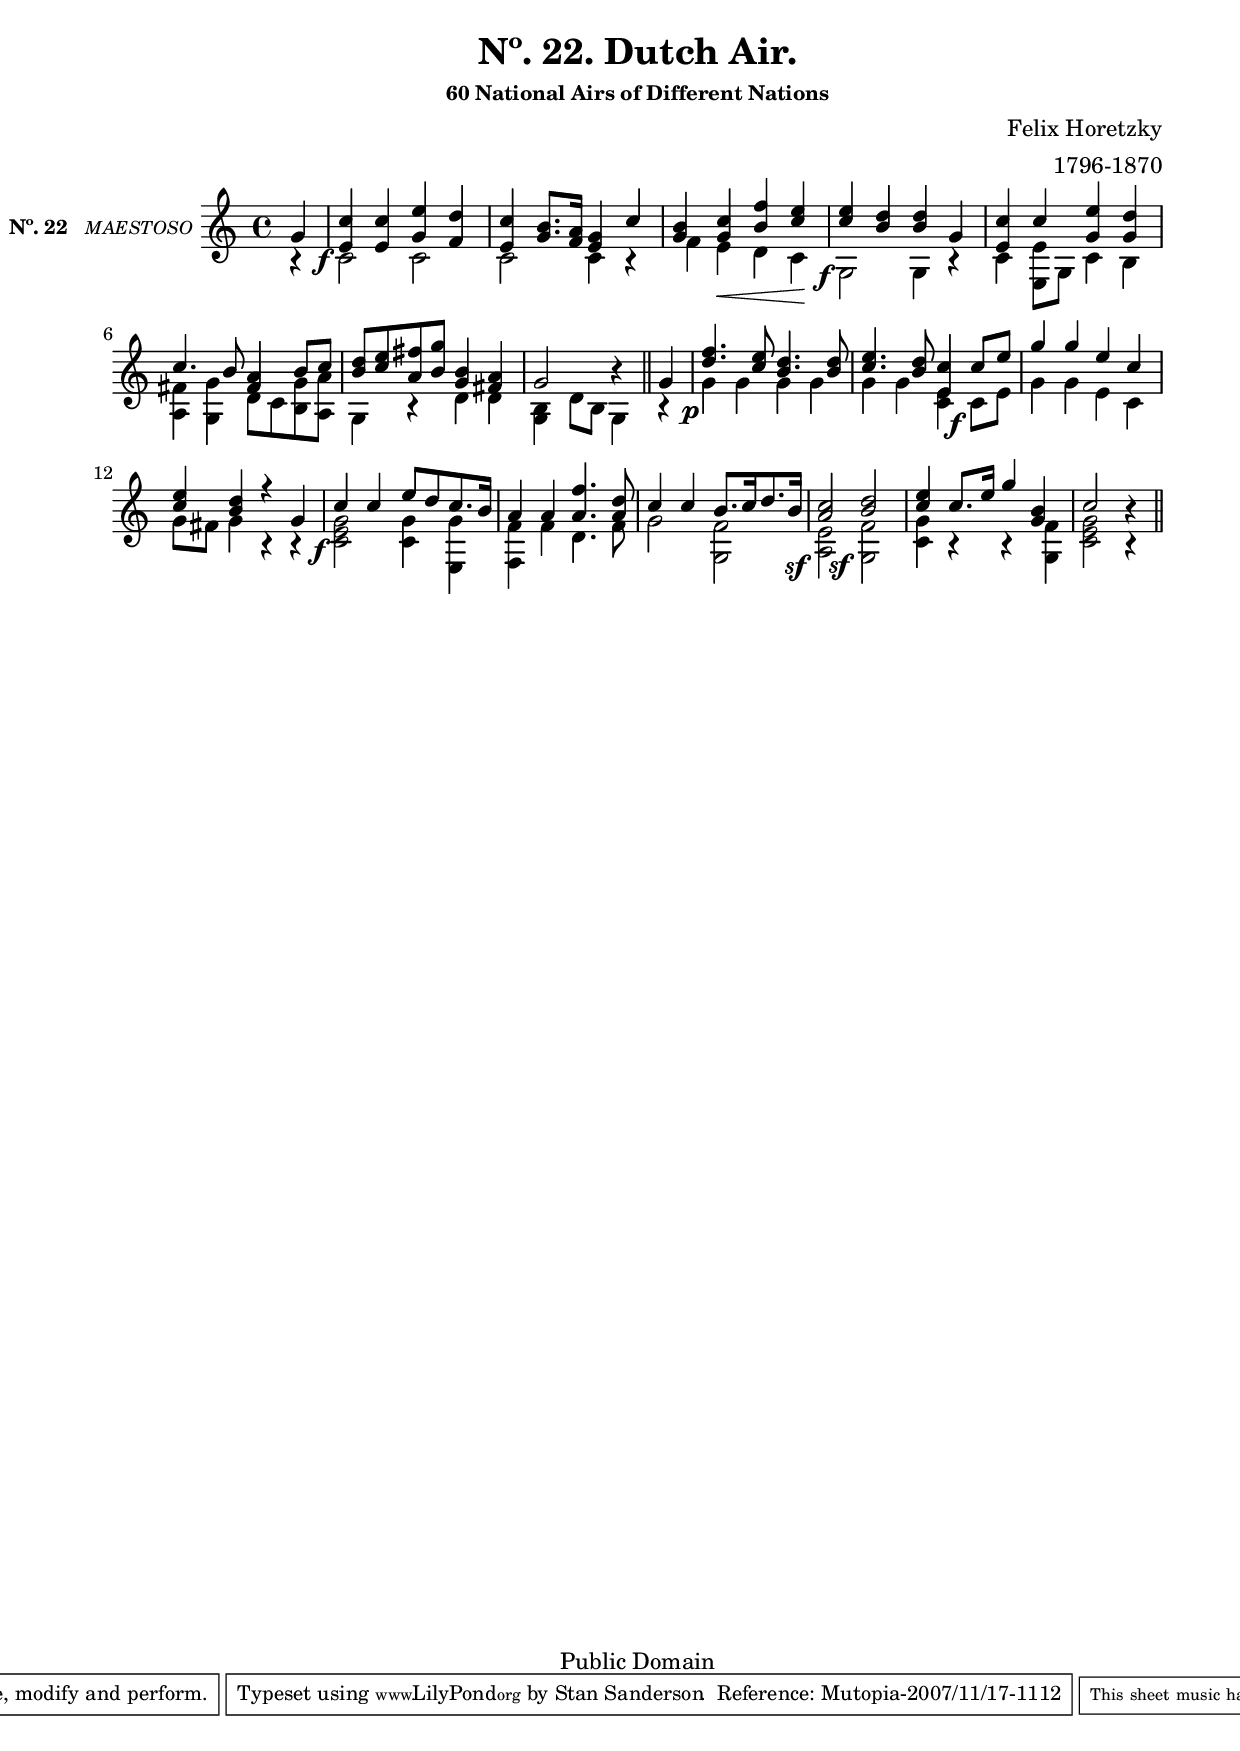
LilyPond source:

% Entered on Nov 7, 2007
\version "2.11.34"
%#(set-global-staff-size 17) 

\paper {
%	#(set-paper-size "a4")
%	#(set-paper-size "letter")
	left-margin = 0.75 \in
	line-width = 7.0 \in
	between-system-padding = #2.0
	between-system-space = #2.0
	ragged-last-bottom = ##t 
	ragged-bottom = ##f
}

\header {
	title = "Nº. 22. Dutch Air."
	subtitle = ""
	subsubtitle = "60 National Airs of Different Nations"
	composer = \markup{\column \right-align 
	{\line {Felix Horetzky} 1796-1870}}
	meter = ""
% MUTOPIA
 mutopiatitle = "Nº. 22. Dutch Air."
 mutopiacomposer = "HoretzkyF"
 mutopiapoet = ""
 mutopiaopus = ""
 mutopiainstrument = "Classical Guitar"
 date = "unk"
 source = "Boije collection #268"
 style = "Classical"
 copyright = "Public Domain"
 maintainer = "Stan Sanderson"
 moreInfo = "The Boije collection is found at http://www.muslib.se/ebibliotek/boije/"
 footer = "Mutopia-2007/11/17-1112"
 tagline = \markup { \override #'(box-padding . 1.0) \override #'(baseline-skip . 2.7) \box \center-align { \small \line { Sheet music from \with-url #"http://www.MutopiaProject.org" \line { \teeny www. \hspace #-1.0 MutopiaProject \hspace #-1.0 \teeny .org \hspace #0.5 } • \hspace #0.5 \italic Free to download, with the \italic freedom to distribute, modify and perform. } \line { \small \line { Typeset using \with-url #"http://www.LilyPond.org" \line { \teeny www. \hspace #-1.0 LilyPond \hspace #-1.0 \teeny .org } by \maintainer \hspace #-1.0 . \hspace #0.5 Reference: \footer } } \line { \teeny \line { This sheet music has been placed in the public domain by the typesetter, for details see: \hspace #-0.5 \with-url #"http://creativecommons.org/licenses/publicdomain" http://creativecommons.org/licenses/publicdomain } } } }
}

%%%%%%%%%%%%%%%%%%%%%%%%%%%%%%%%%%%%
%%
%% Source & comments
%%	
%%  	Felix Horetzky was born in Horyszów Ruski, Poland, January 1, 1796.
%%	Little is known about he came to the guitar. He traveled to Vienna
%%	to study under master guitarrist, Mauro Giuliani. He traveled
%%  	extensively in Europe as a concert performer and teacher. He wrote
%%  	between 100 and 150 pieces for the guitar. He died in Edinburgh
%%  	on October 6, 1870.
%%
%%	This piece is from #268, "60 National Airs of Different Nations",
%%	in the Boije collection and is in the public domain.
%%	
%%	<http://www.muslib.se/ebibliotek/boije/>
%%	Publisher: Chappell (London), no date given.
%%
%%	Carl Boije (1849-1923) was an amateur guitarist whose vast collection
%%	was donated to the State Library of Sweden after his death.
%%
%%	The dynamic markings for the most part follow the original score; obvious
%%	notation errors have been corrected.
%%
%%%%%%%%%%%%%%%%%%%%%%%%%%%%%%%%%%%%

\include "english.ly"

%%%% shortcuts

dol = \markup { \smaller\italic "dolce."}
cres = \markup{\smaller\italic"cresc:"}
cress = \markup{\tiny\smaller\italic"cresc:"}
espr = \markup{\smaller\italic"espres:"}
rit = \markup{\smaller\italic"ritart:"}
atem = \markup{\smaller\italic"a tempo:"}
smz = \markup{\smaller\italic"smorz:"} % smorzando
showTup = { \override TupletNumber #'transparent = ##f
		\override TupletBracket #'transparent = ##f }
hideTup = { \override TupletNumber #'transparent = ##t
		\override TupletBracket #'transparent = ##t }
seg = \markup {\smaller \smaller \musicglyph #"scripts.segno"}
cod = \markup {\smaller \vcenter "to" \hspace #0.7 \smaller \vcenter \musicglyph #"scripts.coda"}
toseg = \markup { \bold \vcenter "to" \hspace #0.7 \vcenter \smaller \musicglyph #"scripts.segno" }
fin = \markup {\smaller \smaller \bold \italic "Fine."}		
I = \once \override NoteColumn #'ignore-collision = ##t
sdu = \once \override Stem #'direction = #UP
sdd = \once \override Stem #'direction = #DOWN

%% End shortcuts


%%%%%%%%%%
%% Reminders
%
%    \once \override DynamicText #'extra-offset = #'(-3.75 . 5.5)
%    \once \override TextScript #'extra-offset = #'( 0.8 . -2.3 )
%    \once \override Stem #'length-fraction = #0.8
%    \once \override Beam #'positions = #'(-2.2 . -3.0)
%
%%%%%%%%%%

upper = \relative c''{
	\set Staff.instrumentName=\markup{ \center-align 
	{\smaller\bold "Nº. 22  " \smaller\smaller\italic "MAESTOSO " 
	}}
	\partial 4*1 g4 |
	<c e,> <c e,> <e g,> <d f,> |
	<c e,> <b g>8. <a f>16 <g e>4 c |
	<b g> <c g> <f b,> <e c> |
	<e c> <d b> <d b> g, |
	<c e,> c <e g,> <d g,> |
	c4. b8 <a fs>4 b8 c |
	<d b>[ <e c> <fs a,> <g b,>] <b, g>4 <a fs> |
	g2 b4\rest \bar "||"
	
	g4 |
	<f' d>4. <e c>8 <d b>4. <d b>8 |
	<e c>4. <d b>8 <c e,>4 c8 e |
	g4 g e c |
	<e c> <d b> r g, |
	c c e8[ d c8. b16] |
	a4 a <f' a,>4. <d a>8 |
	c4 c b8.[ c16 d8. b16] |
	<c a>2 <d b> |
	<e c>4 c8. e16 g4 <b,g> |
	c2 b4\rest
}


lower = \relative c' { 
	\override Staff.NoteCollision 
	#'merge-differently-headed = ##t
	\set fingeringOrientations = #'(left)
	\partial 4*1 b4\rest |
	\once \override DynamicText #'extra-offset = #'(-2.2 . 2.0)
	c2_\f c |
	c c4 b\rest |
	f' e_\< d c\! |
	\once \override DynamicText #'extra-offset = #'(-2.2 . 2.0)
	g2_\f g4 b\rest |
	c <e e,>8 g, c4 b |
	<fs' a,> <g g,> d8[ c <g' b,> <a a,>] |
	g,4 b\rest d d |
	<b g> d8 b g4
	
	b\rest |
	\once \override DynamicText #'extra-offset = #'(-1.7 . 1.3)
	g'_\p g g g |
	g g <e c> \once \override DynamicText #'extra-offset = #'(-2.2 . 2.0)
		c8_\f e |
	g4 g e c |
	g'8 fs g4 b,\rest b\rest |
	\once \override DynamicText #'extra-offset = #'(-2.2 . 1.5)
	<g' e c>2_\f <g c,>4 <g e,> |
	<f f,> f d4. f8 |
	g2 <f g,> |
	\once \override DynamicText #'extra-offset = #'(-2.9 . 2.1) <e a,>_\sf 
	\once \override DynamicText #'extra-offset = #'(-2.9 . 2.7) <f g,>_\sf |
	<g c,>4 b,\rest b\rest <f' g,> |
	<g e c>2 b,4\rest
	
}

staffClassicalGuitar = \new Staff  {
		\time 4/4
		\key c \major
		\set Staff.connectArpeggios = ##t
		\set Staff.midiInstrument="acoustic guitar (nylon)"
		<<
			\new Voice = A { \voiceOne  \upper }
			\new Voice = C { \voiceFour  \lower }
		>>
		\bar "||"   %%  "|."
}

\score { 
		<<
			\staffClassicalGuitar
		>>
		}
		
\layout  {\context {
   \Staff
   \consists Span_arpeggio_engraver
 } }

\score {
%%	\unfoldRepeats
	\staffClassicalGuitar
	\midi {
		\context {
			\Score
			tempoWholesPerMinute = #(ly:make-moment 90 4)
		}
		\context {
			\Voice
			\remove "Dynamic_performer"
	    }
    }
}
